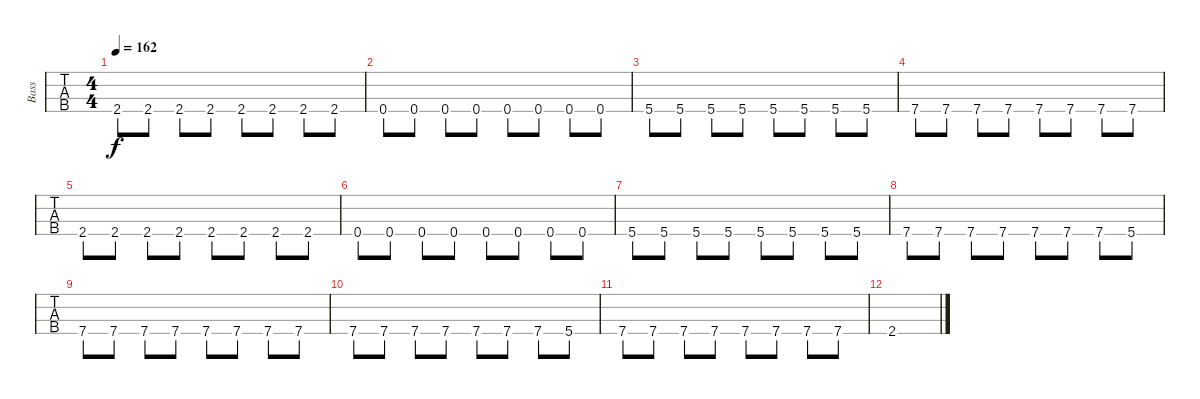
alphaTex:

\track ("Bass" "Bass") {instrument electricbasspick}
\staff {tabs}
\tuning (G2 D2 A1 E1) {hide}
\ts (4 4)
\tempo 162
\clef f4
\ks f#
2.4.8{dy f} 2.4.8 2.4.8 2.4.8 2.4.8 2.4.8 2.4.8 2.4.8 |
0.4.8 0.4.8 0.4.8 0.4.8 0.4.8 0.4.8 0.4.8 0.4.8 |
5.4.8 5.4.8 5.4.8 5.4.8 5.4.8 5.4.8 5.4.8 5.4.8 |
7.4.8 7.4.8 7.4.8 7.4.8 7.4.8 7.4.8 7.4.8 7.4.8 |
2.4.8 2.4.8 2.4.8 2.4.8 2.4.8 2.4.8 2.4.8 2.4.8 |
0.4.8 0.4.8 0.4.8 0.4.8 0.4.8 0.4.8 0.4.8 0.4.8 |
5.4.8 5.4.8 5.4.8 5.4.8 5.4.8 5.4.8 5.4.8 5.4.8 |
7.4.8 7.4.8 7.4.8 7.4.8 7.4.8 7.4.8 7.4.8 5.4.8 |
7.4.8 7.4.8 7.4.8 7.4.8 7.4.8 7.4.8 7.4.8 7.4.8 |
7.4.8 7.4.8 7.4.8 7.4.8 7.4.8 7.4.8 7.4.8 5.4.8 |
7.4.8 7.4.8 7.4.8 7.4.8 7.4.8 7.4.8 7.4.8 7.4.8 |
2.4.1
